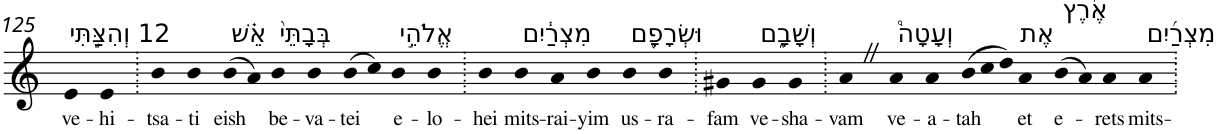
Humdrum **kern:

**kern	**text
*part1	*part1
*staff1	*staff1
*I"Piano	*
*I'Pno	*
!!LO:PB:g=z
*clefG2	*
*k[]	*
=125	=125
!LO:TX:a:t=12 וְהִצַּ֣תִּי	!
!	!LO:LY:b
4e	ve-
!	!LO:LY:b
4e	-hi-
=126.	=126.
!	!LO:LY:b
4b	-tsa-
!	!LO:LY:b
4b	-ti
!LO:TX:a:t=אֵ֗שׁ	!
!	!LO:LY:b
(>8b	eish
8a)	.
!LO:TX:a:t=בְּבָתֵּי֙	!
!	!LO:LY:b
4b	be-
!	!LO:LY:b
4b	-va-
!	!LO:LY:b
(>8b	-tei
8cc)	.
!LO:TX:a:t=אֱלֹהֵ֣י	!
!	!LO:LY:b
4b	e-
!	!LO:LY:b
4b	-lo-
=127.	=127.
!	!LO:LY:b
4b	-hei
!LO:TX:a:t=מִצְרַ֔יִם	!
!	!LO:LY:b
4b	mits-
!	!LO:LY:b
4a	-rai-
!	!LO:LY:b
4b	-yim
!LO:TX:a:t=וּשְׂרָפָ֖ם	!
!	!LO:LY:b
4b	us-
!	!LO:LY:b
4b	-ra-
=128.	=128.
!	!LO:LY:b
4g#X	-fam
!LO:TX:a:t=וְשָׁבָ֑ם	!
!	!LO:LY:b
4g#	ve-
!	!LO:LY:b
4g#	-sha-
=129.	=129.
!	!LO:LY:b
4aZ	-vam
!LO:TX:a:t=וְעָטָה֩	!
!	!LO:LY:b
4a	ve-
!	!LO:LY:b
4a	-a-
*Xtuplet	*
!	!LO:LY:b
(>12b	-tah
12cc	.
12dd)	.
!LO:TX:a:t=אֶת	!
!	!LO:LY:b
4a	et
!LO:TX:a:t=אֶ֨רֶץ	!
!	!LO:LY:b
(>8b	e-
8a)	.
!	!LO:LY:b
4a	-rets
!LO:TX:a:t=מִצְרַ֜יִם	!
!	!LO:LY:b
4a	mits-
=.	=.
*-	*-
